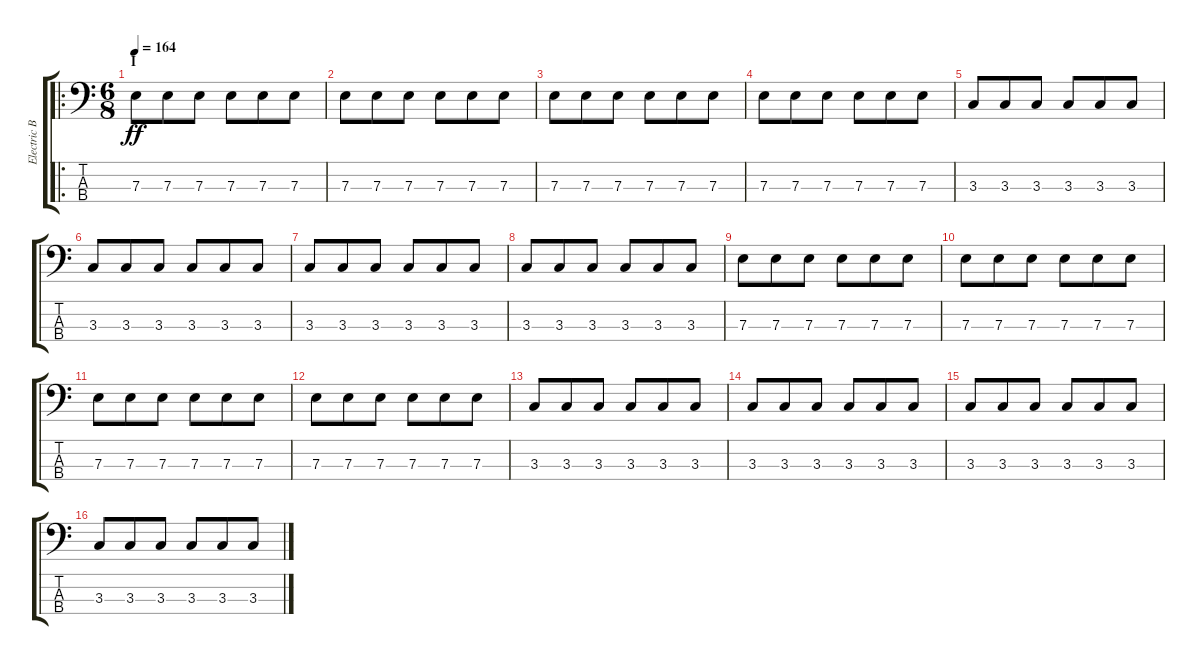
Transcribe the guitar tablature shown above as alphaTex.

\track ("Electric Bass" "Electric B") {instrument electricbassfinger}
\staff {score tabs}
\tuning (G2 D2 A1 E1) {hide}
\ro
\ts (6 8)
\section ("" "I")
\tempo 164
\clef f4
\ks c
7.3.8{dy ff instrument electricbassfinger} 7.3.8 7.3.8 7.3.8 7.3.8 7.3.8 |
7.3.8 7.3.8 7.3.8 7.3.8 7.3.8 7.3.8 |
7.3.8 7.3.8 7.3.8 7.3.8 7.3.8 7.3.8 |
7.3.8 7.3.8 7.3.8 7.3.8 7.3.8 7.3.8 |
3.3.8 3.3.8 3.3.8 3.3.8 3.3.8 3.3.8 |
3.3.8 3.3.8 3.3.8 3.3.8 3.3.8 3.3.8 |
3.3.8 3.3.8 3.3.8 3.3.8 3.3.8 3.3.8 |
3.3.8 3.3.8 3.3.8 3.3.8 3.3.8 3.3.8 |
7.3.8 7.3.8 7.3.8 7.3.8 7.3.8 7.3.8 |
7.3.8 7.3.8 7.3.8 7.3.8 7.3.8 7.3.8 |
7.3.8 7.3.8 7.3.8 7.3.8 7.3.8 7.3.8 |
7.3.8 7.3.8 7.3.8 7.3.8 7.3.8 7.3.8 |
3.3.8 3.3.8 3.3.8 3.3.8 3.3.8 3.3.8 |
3.3.8 3.3.8 3.3.8 3.3.8 3.3.8 3.3.8 |
3.3.8 3.3.8 3.3.8 3.3.8 3.3.8 3.3.8 |
3.3.8 3.3.8 3.3.8 3.3.8 3.3.8 3.3.8
